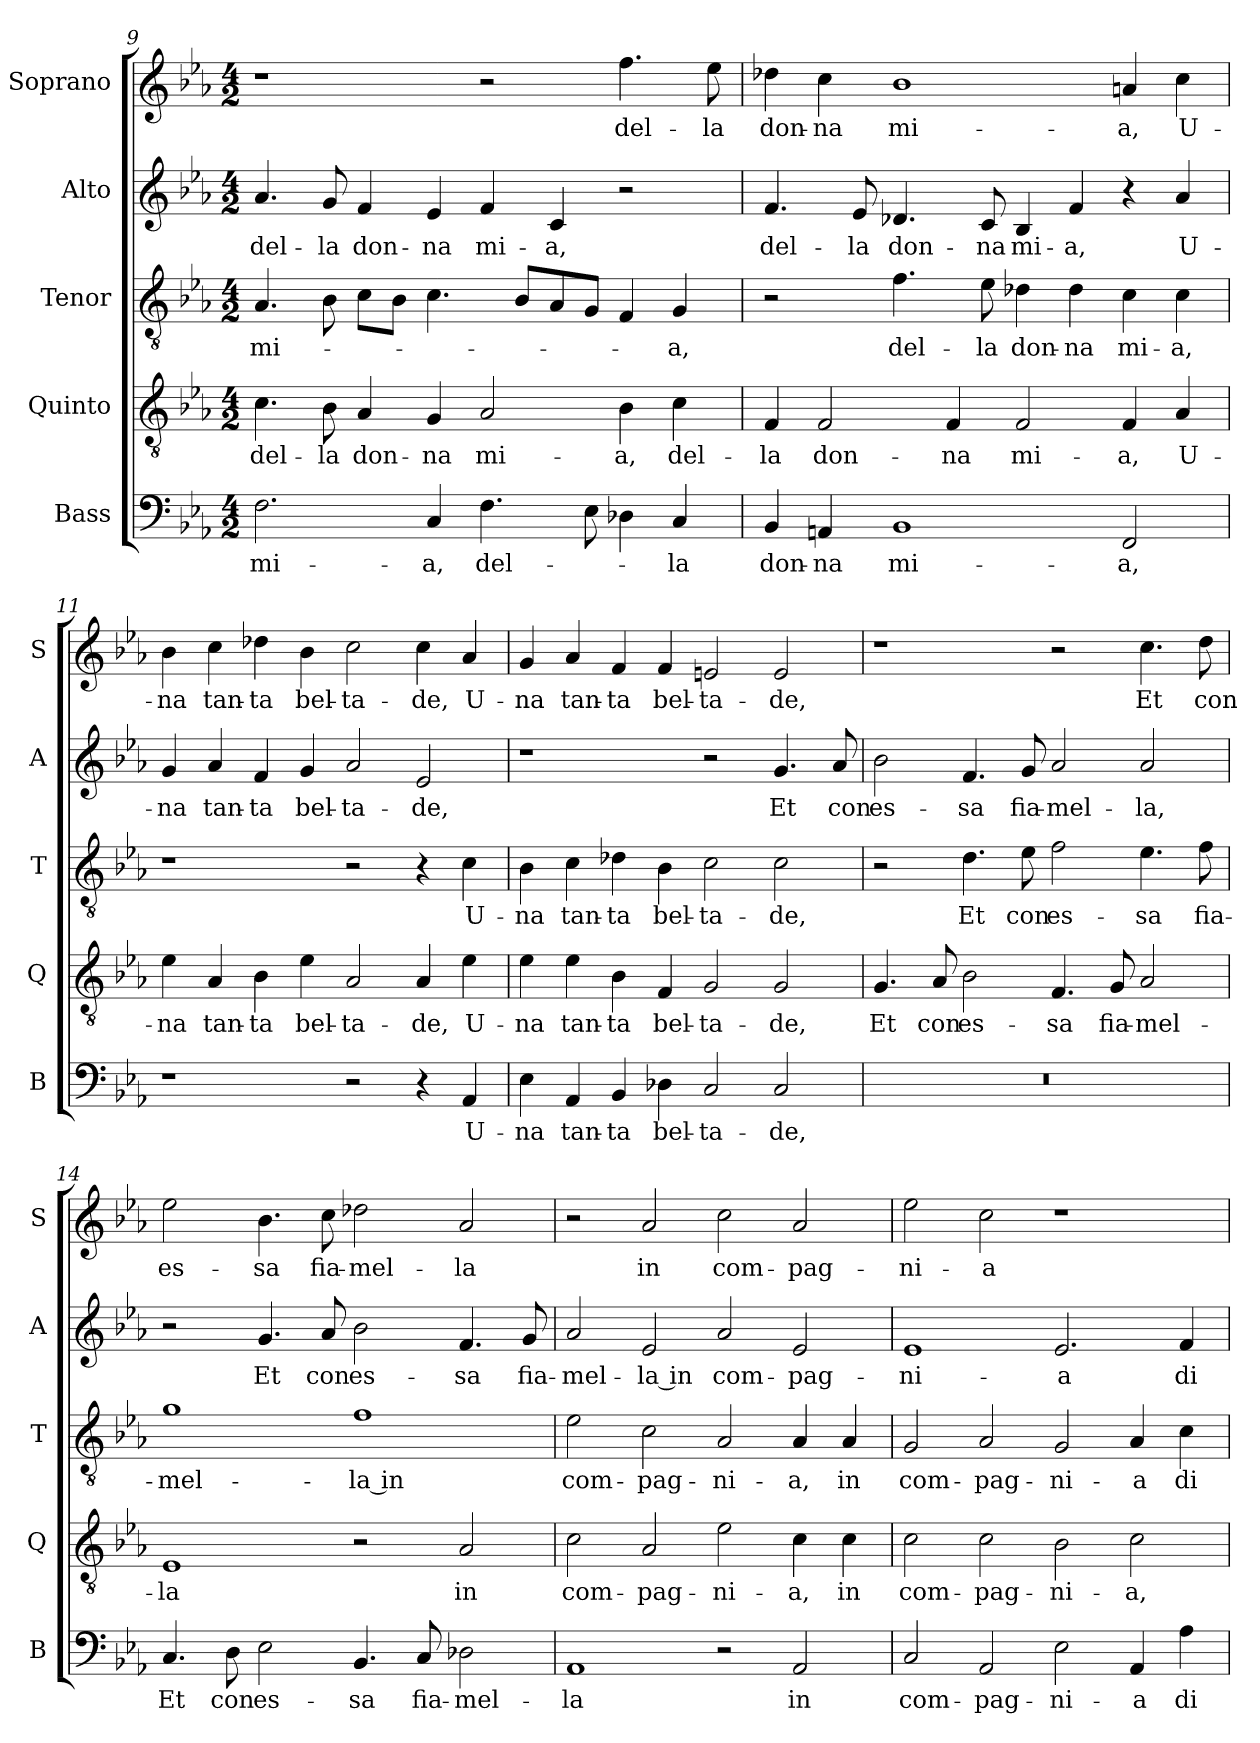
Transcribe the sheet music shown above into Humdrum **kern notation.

**kern	**text	**kern	**text	**kern	**text	**kern	**text	**kern	**text
*part5	*part5	*part4	*part4	*part3	*part3	*part2	*part2	*part1	*part1
*staff5	*staff5	*staff4	*staff4	*staff3	*staff3	*staff2	*staff2	*staff1	*staff1
*I"Bass	*	*I"Quinto	*	*I"Tenor	*	*I"Alto	*	*I"Soprano	*
*I'B	*	*I'Q	*	*I'T	*	*I'A	*	*I'S	*
*clefF4	*	*clefGv2	*	*clefGv2	*	*clefG2	*	*clefG2	*
*k[b-e-a-]	*	*k[b-e-a-]	*	*k[b-e-a-]	*	*k[b-e-a-]	*	*k[b-e-a-]	*
*E-:	*	*E-:	*	*E-:	*	*E-:	*	*E-:	*
*M4/2	*	*M4/2	*	*M4/2	*	*M4/2	*	*M4/2	*
=9	=9	=9	=9	=9	=9	=9	=9	=9	=9
!	!LO:LY:b	!	!LO:LY:b	!	!LO:LY:b	!	!LO:LY:b	!	!
2.F\	mi-	4.c\	del-	4.A-/	mi-	4.a-/	del-	1r	.
!	!	!	!LO:LY:b	!	!	!	!LO:LY:b	!	!
.	.	8B-\	-la	8B-\	.	8g/	-la	.	.
!	!	!	!LO:LY:b	!	!	!	!LO:LY:b	!	!
.	.	4A-/	don-	8c\L	.	4f/	don-	.	.
.	.	.	.	8B-\J	.	.	.	.	.
!	!LO:LY:b	!	!LO:LY:b	!	!	!	!LO:LY:b	!	!
4C/	-a,	4G/	-na	4.c\	.	4e-/	-na	.	.
!	!LO:LY:b	!	!LO:LY:b	!	!	!	!LO:LY:b	!	!
4.F\	del-	2A-/	mi-	.	.	4f/	mi-	2r	.
.	.	.	.	8B-/L	.	.	.	.	.
!	!	!	!	!	!	!	!LO:LY:b	!	!
.	.	.	.	8A-/	.	4c/	-a,	.	.
8E-\	.	.	.	8G/J	.	.	.	.	.
!	!	!	!LO:LY:b	!	!	!	!	!	!LO:LY:b
4D-X\	.	4B-\	-a,	4F/	.	2r	.	4.ff\	del-
!	!LO:LY:b	!	!LO:LY:b	!	!LO:LY:b	!	!	!	!
4C/	-la	4c\	del-	4G/	-a,	.	.	.	.
!	!	!	!	!	!	!	!	!	!LO:LY:b
.	.	.	.	.	.	.	.	8ee-\	-la
=10	=10	=10	=10	=10	=10	=10	=10	=10	=10
!	!LO:LY:b	!	!LO:LY:b	!	!	!	!LO:LY:b	!	!LO:LY:b
4BB-/	don-	4F/	-la	2r	.	4.f/	del-	4dd-X\	don-
!	!LO:LY:b	!	!LO:LY:b	!	!	!	!	!	!LO:LY:b
4AAn/	-na	2F/	don-	.	.	.	.	4cc\	-na
!	!	!	!	!	!	!	!LO:LY:b	!	!
.	.	.	.	.	.	8e-/	-la	.	.
!	!LO:LY:b	!	!	!	!LO:LY:b	!	!LO:LY:b	!	!LO:LY:b
1BB-	mi-	.	.	4.f\	del-	4.d-X/	don-	1b-	mi-
!	!	!	!LO:LY:b	!	!	!	!	!	!
.	.	4F/	-na	.	.	.	.	.	.
!	!	!	!	!	!LO:LY:b	!	!LO:LY:b	!	!
.	.	.	.	8e-\	-la	8c/	-na	.	.
!	!	!	!LO:LY:b	!	!LO:LY:b	!	!LO:LY:b	!	!
.	.	2F/	mi-	4d-X\	don-	4B-/	mi-	.	.
!	!	!	!	!	!LO:LY:b	!	!LO:LY:b	!	!
.	.	.	.	4d-\	-na	4f/	-a,	.	.
!	!LO:LY:b	!	!LO:LY:b	!	!LO:LY:b	!	!	!	!LO:LY:b
2FF/	-a,	4F/	-a,	4c\	mi-	4r	.	4an/	-a,
!	!	!	!LO:LY:b	!	!LO:LY:b	!	!LO:LY:b	!	!LO:LY:b
.	.	4A-/	U-	4c\	-a,	4a-/	U-	4cc\	U-
!!LO:PB:g=z
=11	=11	=11	=11	=11	=11	=11	=11	=11	=11
!	!	!	!LO:LY:b	!	!	!	!LO:LY:b	!	!LO:LY:b
1r	.	4e-\	-na	1r	.	4g/	-na	4b-\	-na
!	!	!	!LO:LY:b	!	!	!	!LO:LY:b	!	!LO:LY:b
.	.	4A-/	tan-	.	.	4a-/	tan-	4cc\	tan-
!	!	!	!LO:LY:b	!	!	!	!LO:LY:b	!	!LO:LY:b
.	.	4B-\	-ta	.	.	4f/	-ta	4dd-X\	-ta
!	!	!	!LO:LY:b	!	!	!	!LO:LY:b	!	!LO:LY:b
.	.	4e-\	bel-	.	.	4g/	bel-	4b-\	bel-
!	!	!	!LO:LY:b	!	!	!	!LO:LY:b	!	!LO:LY:b
2r	.	2A-/	-ta-	2r	.	2a-/	-ta-	2cc\	-ta-
!	!	!	!LO:LY:b	!	!	!	!LO:LY:b	!	!LO:LY:b
4r	.	4A-/	-de,	4r	.	2e-/	-de,	4cc\	-de,
!	!LO:LY:b	!	!LO:LY:b	!	!LO:LY:b	!	!	!	!LO:LY:b
4AA-/	U-	4e-\	U-	4c\	U-	.	.	4a-/	U-
=12	=12	=12	=12	=12	=12	=12	=12	=12	=12
!	!LO:LY:b	!	!LO:LY:b	!	!LO:LY:b	!	!	!	!LO:LY:b
4E-\	-na	4e-\	-na	4B-\	-na	1r	.	4g/	-na
!	!LO:LY:b	!	!LO:LY:b	!	!LO:LY:b	!	!	!	!LO:LY:b
4AA-/	tan-	4e-\	tan-	4c\	tan-	.	.	4a-/	tan-
!	!LO:LY:b	!	!LO:LY:b	!	!LO:LY:b	!	!	!	!LO:LY:b
4BB-/	-ta	4B-\	-ta	4d-X\	-ta	.	.	4f/	-ta
!	!LO:LY:b	!	!LO:LY:b	!	!LO:LY:b	!	!	!	!LO:LY:b
4D-X\	bel-	4F/	bel-	4B-\	bel-	.	.	4f/	bel-
!	!LO:LY:b	!	!LO:LY:b	!	!LO:LY:b	!	!	!	!LO:LY:b
2C/	-ta-	2G/	-ta-	2c\	-ta-	2r	.	2en/	-ta-
!	!LO:LY:b	!	!LO:LY:b	!	!LO:LY:b	!	!LO:LY:b	!	!LO:LY:b
2C/	-de,	2G/	-de,	2c\	-de,	4.g/	Et	2e/	-de,
!	!	!	!	!	!	!	!LO:LY:b	!	!
.	.	.	.	.	.	8a-/	con	.	.
=13	=13	=13	=13	=13	=13	=13	=13	=13	=13
!	!	!	!LO:LY:b	!	!	!	!LO:LY:b	!	!
0r	.	4.G/	Et	2r	.	2b-\	es-	1r	.
!	!	!	!LO:LY:b	!	!	!	!	!	!
.	.	8A-/	con	.	.	.	.	.	.
!	!	!	!LO:LY:b	!	!LO:LY:b	!	!LO:LY:b	!	!
.	.	2B-\	es-	4.d\	Et	4.f/	-sa	.	.
!	!	!	!	!	!LO:LY:b	!	!LO:LY:b	!	!
.	.	.	.	8e-\	con	8g/	fia-	.	.
!	!	!	!LO:LY:b	!	!LO:LY:b	!	!LO:LY:b	!	!
.	.	4.F/	-sa	2f\	es-	2a-/	-mel-	2r	.
!	!	!	!LO:LY:b	!	!	!	!	!	!
.	.	8G/	fia-	.	.	.	.	.	.
!	!	!	!LO:LY:b	!	!LO:LY:b	!	!LO:LY:b	!	!LO:LY:b
.	.	2A-/	-mel-	4.e-\	-sa	2a-/	-la,	4.cc\	Et
!	!	!	!	!	!LO:LY:b	!	!	!	!LO:LY:b
.	.	.	.	8f\	fia-	.	.	8dd\	con
!!LO:LB:g=z
=14	=14	=14	=14	=14	=14	=14	=14	=14	=14
!	!LO:LY:b	!	!LO:LY:b	!	!LO:LY:b	!	!	!	!LO:LY:b
4.C/	Et	1E-	-la	1g	-mel-	2r	.	2ee-\	es-
!	!LO:LY:b	!	!	!	!	!	!	!	!
8D\	con	.	.	.	.	.	.	.	.
!	!LO:LY:b	!	!	!	!	!	!LO:LY:b	!	!LO:LY:b
2E-\	es-	.	.	.	.	4.g/	Et	4.b-\	-sa
!	!	!	!	!	!	!	!LO:LY:b	!	!LO:LY:b
.	.	.	.	.	.	8a-/	con	8cc\	fia-
!	!LO:LY:b	!	!	!	!LO:LY:b	!	!LO:LY:b	!	!LO:LY:b
4.BB-/	-sa	2r	.	1f	-la in	2b-\	es-	2dd-X\	-mel-
!	!LO:LY:b	!	!	!	!	!	!	!	!
8C/	fia-	.	.	.	.	.	.	.	.
!	!LO:LY:b	!	!LO:LY:b	!	!	!	!LO:LY:b	!	!LO:LY:b
2D-X\	-mel-	2A-/	in	.	.	4.f/	-sa	2a-/	-la
!	!	!	!	!	!	!	!LO:LY:b	!	!
.	.	.	.	.	.	8g/	fia-	.	.
=15	=15	=15	=15	=15	=15	=15	=15	=15	=15
!	!LO:LY:b	!	!LO:LY:b	!	!LO:LY:b	!	!LO:LY:b	!	!
1AA-	-la	2c\	com-	2e-\	com-	2a-/	-mel-	2r	.
!	!	!	!LO:LY:b	!	!LO:LY:b	!	!LO:LY:b	!	!LO:LY:b
.	.	2A-/	-pag-	2c\	-pag-	2e-/	-la in	2a-/	in
!	!	!	!LO:LY:b	!	!LO:LY:b	!	!LO:LY:b	!	!LO:LY:b
2r	.	2e-\	-ni-	2A-/	-ni-	2a-/	com-	2cc\	com-
!	!LO:LY:b	!	!LO:LY:b	!	!LO:LY:b	!	!LO:LY:b	!	!LO:LY:b
2AA-/	in	4c\	-a,	4A-/	-a,	2e-/	-pag-	2a-/	-pag-
!	!	!	!LO:LY:b	!	!LO:LY:b	!	!	!	!
.	.	4c\	in	4A-/	in	.	.	.	.
=16	=16	=16	=16	=16	=16	=16	=16	=16	=16
!	!LO:LY:b	!	!LO:LY:b	!	!LO:LY:b	!	!LO:LY:b	!	!LO:LY:b
2C/	com-	2c\	com-	2G/	com-	1e-	-ni-	2ee-\	-ni-
!	!LO:LY:b	!	!LO:LY:b	!	!LO:LY:b	!	!	!	!LO:LY:b
2AA-/	-pag-	2c\	-pag-	2A-/	-pag-	.	.	2cc\	-a
!	!LO:LY:b	!	!LO:LY:b	!	!LO:LY:b	!	!LO:LY:b	!	!
2E-\	-ni-	2B-\	-ni-	2G/	-ni-	2.e-/	-a	1r	.
!	!LO:LY:b	!	!LO:LY:b	!	!LO:LY:b	!	!	!	!
4AA-/	-a	2c\	-a,	4A-/	-a	.	.	.	.
!	!LO:LY:b	!	!	!	!LO:LY:b	!	!LO:LY:b	!	!
4A-\	di	.	.	4c\	di	4f/	di	.	.
=	=	=	=	=	=	=	=	=	=
*-	*-	*-	*-	*-	*-	*-	*-	*-	*-
